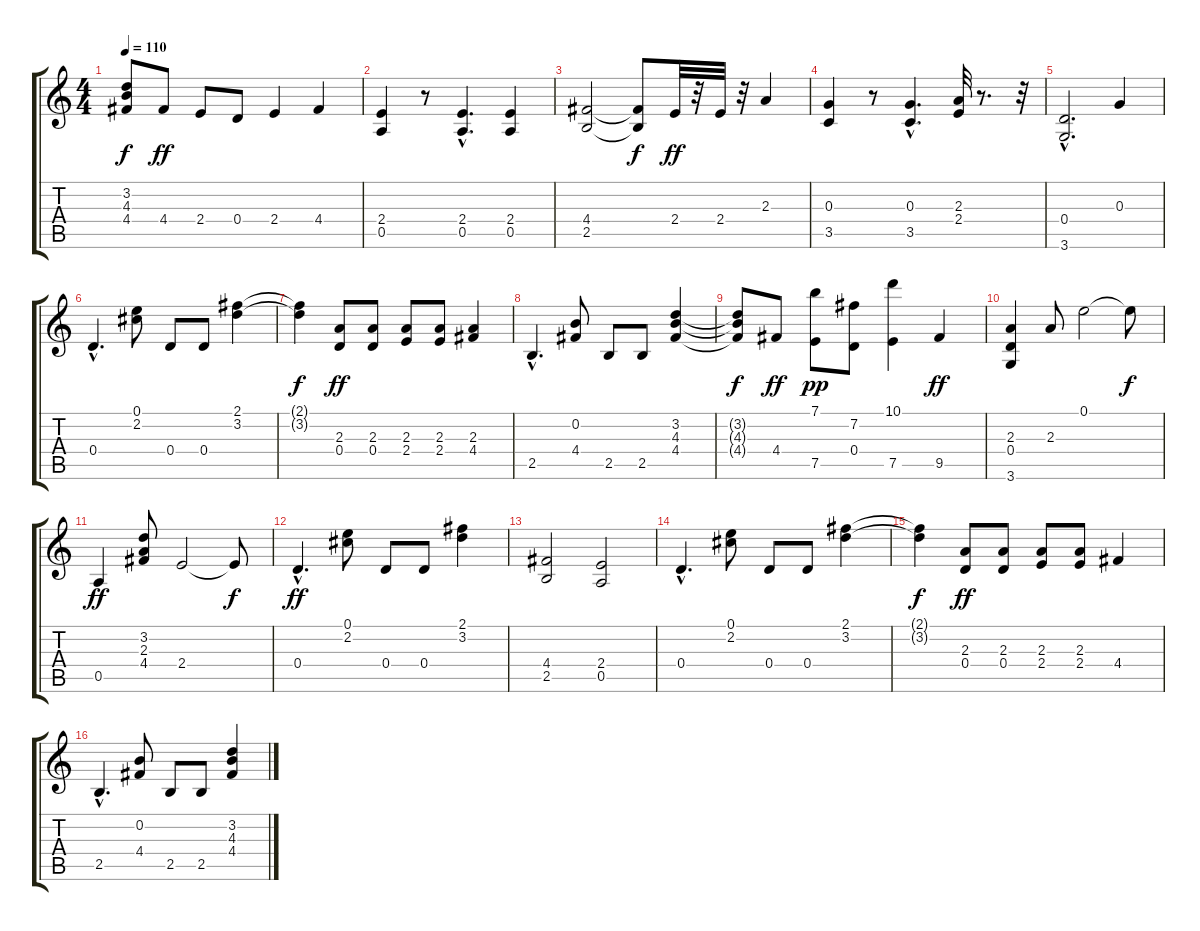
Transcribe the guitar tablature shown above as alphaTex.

\track "" {instrument overdrivenguitar}
\staff {score tabs}
\tuning (E4 B3 G3 D3 A2 E2) {hide}
\ts (4 4)
\tempo 110
\clef g2
\ks c
(3.2{t} 4.3{t} 4.4{t}).8{dy f} 4.4.8{dy ff} 2.4.8 0.4.8 2.4.4 4.4.4 |
(2.4 0.5).4 r.8 (2.4{hac} 0.5{hac}).4{d} (2.4 0.5).4 |
(4.4 2.5).2 (4.4{t} 2.5{t}).8{dy f} 2.4.32{dy ff} r.32 2.4.32 r.32 2.3.4 |
(0.3 3.5).4 r.8 (0.3{hac} 3.5{hac}).4{d} (2.3 2.4).32 r.8{d} r.32 |
(0.4{hac} 3.6{hac}).2{d} 0.3.4 |
0.4{hac}.4{d} (0.1 2.2).8 0.4.8 0.4.8 (2.1 3.2).4 |
(2.1{t} 3.2{t}).4{dy f} (2.3 0.4).8{dy ff} (2.3 0.4).8 (2.3 2.4).8 (2.3 2.4).8 (2.3 4.4).4 |
2.5{hac}.4{d} (0.2 4.4).8 2.5.8 2.5.8 (3.2 4.3 4.4).4 |
(3.2{t} 4.3{t} 4.4{t}).8{dy f} 4.4.8{dy ff} (7.1 7.5).8{dy pp} (7.2 0.4).8 (10.1 7.5).4 9.5.4{dy ff} |
(2.3 0.4 3.6).4 2.3.8 0.1.2 0.1{t}.8{dy f} |
0.5.4{dy ff} (3.2 2.3 4.4).8 2.4.2 2.4{t}.8{dy f} |
0.4{hac}.4{d dy ff} (0.1 2.2).8 0.4.8 0.4.8 (2.1 3.2).4 |
(4.4 2.5).2 (2.4 0.5).2 |
0.4{hac}.4{d} (0.1 2.2).8 0.4.8 0.4.8 (2.1 3.2).4 |
(2.1{t} 3.2{t}).4{dy f} (2.3 0.4).8{dy ff} (2.3 0.4).8 (2.3 2.4).8 (2.3 2.4).8 4.4.4 |
2.5{hac}.4{d} (0.2 4.4).8 2.5.8 2.5.8 (3.2 4.3 4.4).4
